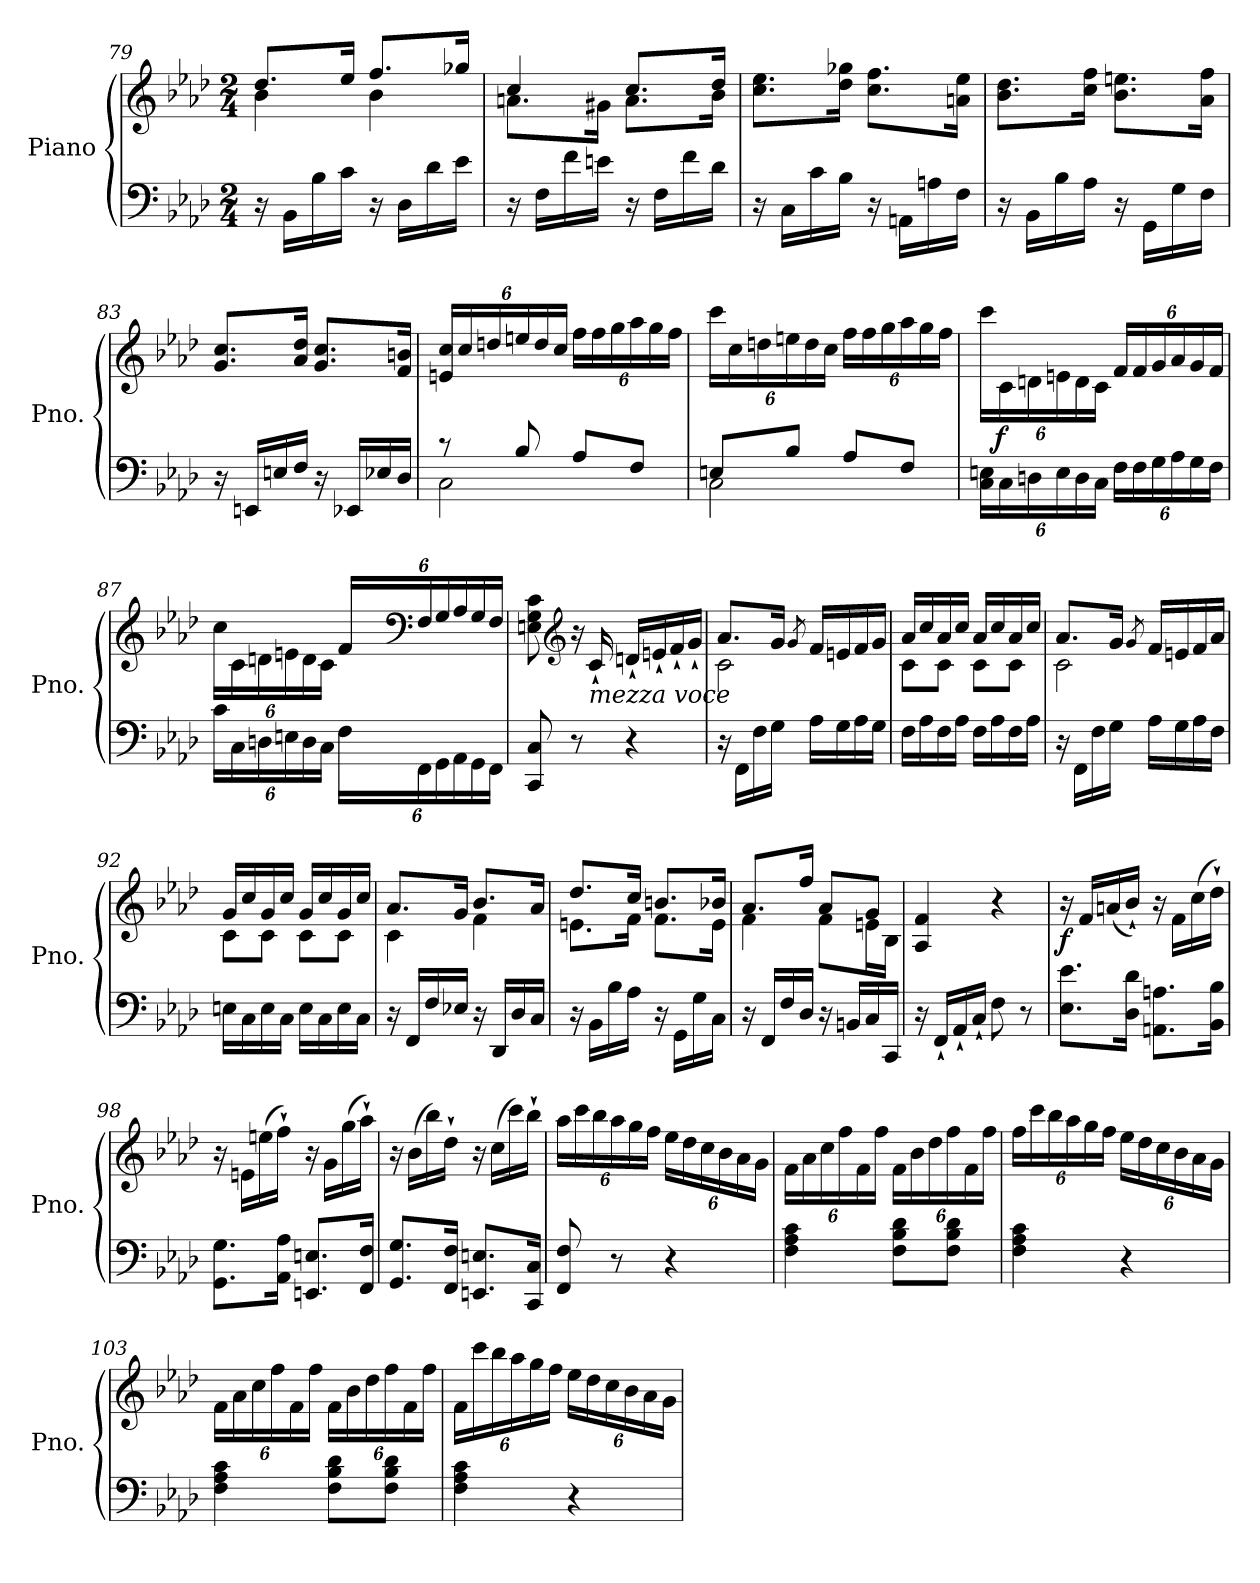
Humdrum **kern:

**kern	**kern	**dynam
*part1	*part1	*part1
*staff2	*staff1	*staff1/2
*I"Piano	*	*
*I'Pno.	*	*
!!LO:LB:g=z
*clefF4	*clefG2	*
*k[b-e-a-d-]	*k[b-e-a-d-]	*
*A-:	*A-:	*
*M2/4	*M2/4	*
=79	=79	=79
*	*^	*
16r	8.dd-/L	4b-\	.
16BB-\LL	.	.	.
16B-\	.	.	.
16c\JJ	16ee-/Jk	.	.
16r	8.ff/L	4b-\	.
16D-\LL	.	.	.
16d-\	.	.	.
16e-\JJ	16gg-X/Jk	.	.
=80	=80	=80	=80
16r	4cc/	8.an\L	.
16F\LL	.	.	.
16f\	.	.	.
16en\JJ	.	16g#X\Jk	.
16r	8.cc/L	8.a\L	.
16F\LL	.	.	.
16f\	.	.	.
16d-\JJ	16dd-/Jk	16b-\Jk	.
*	*v	*v	*
=81	=81	=81
16r	8.cc\ 8.ee-\L	.
16C\LL	.	.
16c\	.	.
16B-\JJ	16dd-\ 16gg-X\Jk	.
16r	8.cc\ 8.ff\L	.
16AAn\LL	.	.
16An\	.	.
16F\JJ	16an\ 16ee-\Jk	.
=82	=82	=82
16r	8.b-\ 8.dd-\L	.
16BB-\LL	.	.
16B-\	.	.
16A-\JJ	16cc\ 16ff\Jk	.
16r	8.b-\ 8.een\L	.
16GG\LL	.	.
16G\	.	.
16F\JJ	16a-\ 16ff\Jk	.
!!LO:LB:g=z
=83	=83	=83
16r	8.g/ 8.cc/L	.
16EEn/LL	.	.
16En/	.	.
16F/JJ	16a-/ 16dd-/Jk	.
16r	8.g/ 8.cc/L	.
16EE-X/LL	.	.
16E-X/	.	.
16D-/JJ	16f/ 16bn/Jk	.
!!LO:PB:g=z
=84	=84	=84
*^	*	*
*	*	*Xbrackettup	*
8r	2C\	24en/ 24cc/LL	.
.	.	24cc/	.
.	.	24ddn/	.
8B-/	.	24een/	.
.	.	24dd/	.
.	.	24cc/JJ	.
8A-/L	.	24ff\LL	.
.	.	24ff\	.
.	.	24gg\	.
8F/J	.	24aa-\	.
.	.	24gg\	.
.	.	24ff\JJ	.
=85	=85	=85	=85
8En/L	2C\	24ccc\LL	.
.	.	24cc\	.
.	.	24ddn\	.
8B-/J	.	24een\	.
.	.	24dd\	.
.	.	24cc\JJ	.
8A-/L	.	24ff\LL	.
.	.	24ff\	.
.	.	24gg\	.
8F/J	.	24aa-\	.
.	.	24gg\	.
.	.	24ff\JJ	.
*v	*v	*	*
=86	=86	=86
*Xbrackettup	*	*
24C\ 24En\LL	24ccc\LL	.
!	!	!LO:DY:b
24C\	24c\	f
24Dn\	24dn\	.
24E\	24en\	.
24D\	24d\	.
24C\JJ	24c\JJ	.
24F\LL	24f/LL	.
24F\	24f/	.
24G\	24g/	.
24A-\	24a-/	.
24G\	24g/	.
24F\JJ	24f/JJ	.
!!LO:LB:g=z
=87	=87	=87
24c\LL	24cc\LL	.
24C\	24c\	.
24Dn\	24dn\	.
24En\	24en\	.
24D\	24d\	.
24C\JJ	24c\JJ	.
24F\LL	24f/LL	.
*	*clefF4	*
24FF\	24F/	.
24GG\	24G/	.
24AA-\	24A-/	.
24GG\	24G/	.
24FF\JJ	24F/JJ	.
!!LO:LB:g=z
=88	=88	=88
8CC/ 8C/	8En\ 8G\ 8c\	.
*	*clefG2	*
8r	16r	.
!	!LO:TX:b:i:t=mezza voce	!
.	16c`/	.
4r	16dn`/LL	.
.	16en`/	.
.	16f`/	.
.	16g`/JJ	.
=89	=89	=89
*	*^	*
16r	8.a-/L	2c\	.
16FF\LL	.	.	.
16F\	.	.	.
16G\JJ	16g/Jk	.	.
.	8qg/	.	.
16A-\LL	16f/LL	.	.
16G\	16en/	.	.
16A-\	16f/	.	.
16G\JJ	16g/JJ	.	.
=90	=90	=90	=90
16F\LL	16a-/LL	8c\L	.
16A-\	16cc/	.	.
16F\	16a-/	8c\J	.
16A-\JJ	16cc/JJ	.	.
16F\LL	16a-/LL	8c\L	.
16A-\	16cc/	.	.
16F\	16a-/	8c\J	.
16A-\JJ	16cc/JJ	.	.
=91	=91	=91	=91
16r	8.a-/L	2c\	.
16FF\LL	.	.	.
16F\	.	.	.
16G\JJ	16g/Jk	.	.
.	8qg/	.	.
16A-\LL	16f/LL	.	.
16G\	16en/	.	.
16A-\	16f/	.	.
16F\JJ	16a-/JJ	.	.
!!LO:LB:g=z	!!
=92	=92	=92	=92
16En\LL	16g/LL	8c\L	.
16C\	16cc/	.	.
16E\	16g/	8c\J	.
16C\JJ	16cc/JJ	.	.
16E\LL	16g/LL	8c\L	.
16C\	16cc/	.	.
16E\	16g/	8c\J	.
16C\JJ	16cc/JJ	.	.
=93	=93	=93	=93
16r	8.a-/L	4c\	.
16FF/LL	.	.	.
16F/	.	.	.
16E-X/JJ	16g/Jk	.	.
16r	8.b-/L	4f\	.
16DD-/LL	.	.	.
16D-/	.	.	.
16C/JJ	16a-/Jk	.	.
=94	=94	=94	=94
16r	8.dd-/L	8.en\L	.
16BB-\LL	.	.	.
16B-\	.	.	.
16A-\JJ	16cc/Jk	16f\Jk	.
16r	8.bn/L	8.f\L	.
16GG\LL	.	.	.
16G\	.	.	.
16C\JJ	16b-X/Jk	16e\Jk	.
=95	=95	=95	=95
16r	8.a-/L	4f\	.
16FF/LL	.	.	.
16F/	.	.	.
16D-/JJ	16ff/Jk	.	.
16r	8a-/L	8f\L	.
16BBn/LL	.	.	.
16C/	8g/J	16en\L	.
16CC/JJ	.	16B-\JJ	.
*	*v	*v	*
=96	=96	=96
16r	4A-/ 4f/	.
16FF`/LL	.	.
16AA-`/	.	.
16C`/JJ	.	.
8F\	4r	.
8r	.	.
!!LO:LB:g=z
=97	=97	=97
!	!	!LO:DY:b
8.E-\ 8.e-\L	16r	f
.	16f/LL	.
.	(16an/	.
16D-\ 16d-\Jk	16b-`/JJ)	.
8.AAn\ 8.An\L	16r	.
.	16f\LL	.
.	(16cc\	.
16BB-\ 16B-\Jk	16dd-`\JJ)	.
=98	=98	=98
8.GG\ 8.G\L	16r	.
.	16en\LL	.
.	(16een\	.
16AA-\ 16A-\Jk	16ff`\JJ)	.
8.EEn/ 8.En/L	16r	.
.	16g\LL	.
.	(16gg\	.
16FF/ 16F/Jk	16aa-`\JJ)	.
=99	=99	=99
8.GG/ 8.G/L	16r	.
.	(16b-\LL	.
.	16bb-\)	.
16FF/ 16F/Jk	16dd-`\JJ	.
8.EEn/ 8.En/L	16r	.
.	(16cc\LL	.
.	16ccc\)	.
16CC/ 16C/Jk	16bb-`\JJ	.
=100	=100	=100
8FF/ 8F/	24aa-\LL	.
.	24ccc\	.
.	24bb-\	.
8r	24aa-\	.
.	24gg\	.
.	24ff\JJ	.
4r	24ee-\LL	.
.	24dd-\	.
.	24cc\	.
.	24b-\	.
.	24a-\	.
.	24g\JJ	.
!!LO:LB:g=z
=101	=101	=101
4F\ 4A-\ 4c\	24f\LL	.
.	24a-\	.
.	24cc\	.
.	24ff\	.
.	24f\	.
.	24ff\JJ	.
8F\ 8B-\ 8d-\L	24f\LL	.
.	24b-\	.
.	24dd-\	.
8F\ 8B-\ 8d-\J	24ff\	.
.	24f\	.
.	24ff\JJ	.
=102	=102	=102
4F\ 4A-\ 4c\	24ff\LL	.
.	24ccc\	.
.	24bb-\	.
.	24aa-\	.
.	24gg\	.
.	24ff\JJ	.
4r	24ee-\LL	.
.	24dd-\	.
.	24cc\	.
.	24b-\	.
.	24a-\	.
.	24g\JJ	.
=103	=103	=103
4F\ 4A-\ 4c\	24f\LL	.
.	24a-\	.
.	24cc\	.
.	24ff\	.
.	24f\	.
.	24ff\JJ	.
8F\ 8B-\ 8d-\L	24f\LL	.
.	24b-\	.
.	24dd-\	.
8F\ 8B-\ 8d-\J	24ff\	.
.	24f\	.
.	24ff\JJ	.
!!LO:PB:g=z
=104	=104	=104
4F\ 4A-\ 4c\	24f\LL	.
.	24ccc\	.
.	24bb-\	.
.	24aa-\	.
.	24gg\	.
.	24ff\JJ	.
4r	24ee-\LL	.
.	24dd-\	.
.	24cc\	.
.	24b-\	.
.	24a-\	.
.	24g\JJ	.
=	=	=
*-	*-	*-
